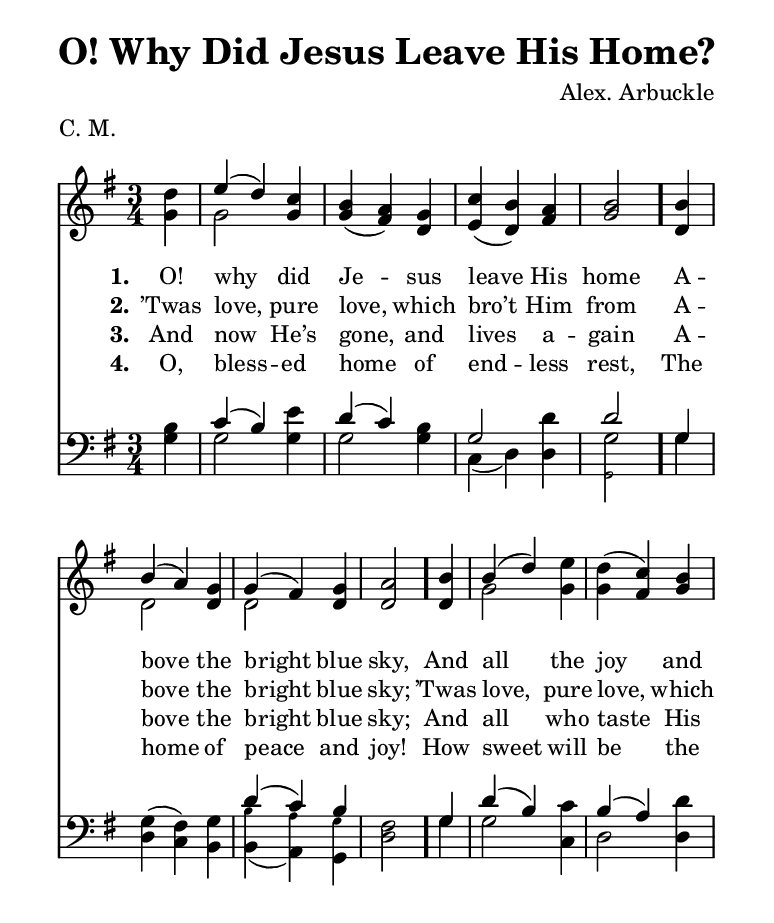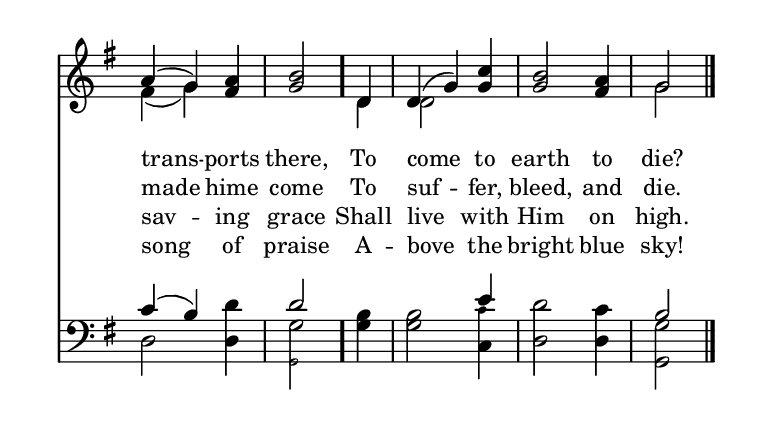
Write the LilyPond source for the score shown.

\include "common/global.ily"
\paper {
  \include "common/paper.ily"
  ragged-bottom = ##t
}

\header{
  hymnnumber = "253"
  title = "O! Why Did Jesus Leave His Home?"
  tunename = "Munhall"
  meter = "C. M."
  poet = ""
  composer = "Alex. Arbuckle"
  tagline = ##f
}

global = {
  \include "common/overrides.ily"
  \override Staff.TimeSignature.style = #'numbered
  \time 3/4
  \override Score.MetronomeMark.transparent = ##t % hide all fermata changes too
  \tempo 4=100
  \key g \major
  \partial 4
  \autoBeamOff
}

notesSoprano = {
\global
\relative c'' {

  d4 | e( d) c | b( a) g | c( b) a | b2
  b4 | b( a) g | g( fis) g | a2
  b4 | b( d) e | d( c) b | a( g) a | b2
  d,4 | d( g) c | b2 a4 | g2

  \bar "|."

}
}

notesAlto = {
\global
\relative e' {

  g4 | g2 g4 | g( fis) d | e( d) fis | g2
  d4 | d2 d4 | d2 d4 | d2
  d4 | g2 g4 | g( fis) g | fis( g) fis | g2
  d4 | d2 g4 | g2 fis4 | g2

}
}

notesTenor = {
\global
\relative a {

  b4 | c( b) e | d( c) b | g2 d'4 | d2
  g,4 | g( fis) g | d'( c) b | fis2
  g4 | d'( b) c | b( a) d | c( b) d | d2
  b4 | b2 e4 | d2 c4 | b2

}
}

notesBass = {
\global
\relative f {

  % TODO make chords with different note-head sizes use same stem, like original
  g4 | g2 g4 | g2 g4 | c,( d) d | <g \tweak font-size #-4 g,>2
  g4 | d( c) b | <b \tweak font-size #-4 b'>( <a \tweak font-size #-4 a'>) <g \tweak font-size #-4 g'> | d'2
  g4 | g2 c,4 | d2 d4 | d2 d4 | <g \tweak font-size #-4 g,>2
  g4 | g2 <c, \tweak font-size #-4 c'>4 | d2 d4 | <g g,>2

}
}

wordsA = \lyricmode {
\set stanza = "1."

O! why did Je -- sus leave His home \bar "."
A -- bove the bright blue sky, \bar "."
And all the joy and trans -- ports there, \bar "."
To come to earth to die? \bar "."

}

wordsB = \lyricmode {
\set stanza = "2."

’Twas love, pure love, which bro’t Him from
A -- bove the bright blue sky;
’Twas love, pure love, which made hime come
To suf -- fer, bleed, and die.

}

wordsC = \lyricmode {
\set stanza = "3."

And now He’s gone, and lives a -- gain
A -- bove the bright blue sky;
And all who taste His sav -- ing grace
Shall live with Him on high.

}

wordsD = \lyricmode {
\set stanza = "4."

O, bless -- ed home of end -- less rest,
The home of peace and joy!
How sweet will be the song of praise
A -- bove the bright blue sky!

}

\score {
  \context ChoirStaff <<
    \context Staff = upper <<
      \set Staff.autoBeaming = ##f
      \set ChoirStaff.systemStartDelimiter = #'SystemStartBar
      \set ChoirStaff.printPartCombineTexts = ##f
      \partcombine #'(2 . 9) \notesSoprano \notesAlto
      \context NullVoice = sopranos { \voiceOne << \notesSoprano >> }
      \context NullVoice = altos { \voiceTwo << \notesAlto >> }
      \context Lyrics = one   \lyricsto sopranos \wordsA
      \context Lyrics = two   \lyricsto sopranos \wordsB
      \context Lyrics = three \lyricsto sopranos \wordsC
      \context Lyrics = four  \lyricsto sopranos \wordsD
    >>
    \context Staff = men <<
      \set Staff.autoBeaming = ##f
      \clef bass
      \set ChoirStaff.printPartCombineTexts = ##f
      \partcombine #'(2 . 9) \notesTenor \notesBass
      \context NullVoice = tenors { \voiceOne << \notesTenor >> }
      \context NullVoice = basses { \voiceTwo << \notesBass >> }
    >>
  >>
  \layout {
    \include "common/layout.ily"
  }
  \midi{
    \include "common/midi.ily"
  }
}

\version "2.19.49"  % necessary for upgrading to future LilyPond versions.

% vi:set et ts=2 sw=2 ai nocindent syntax=lilypond:
